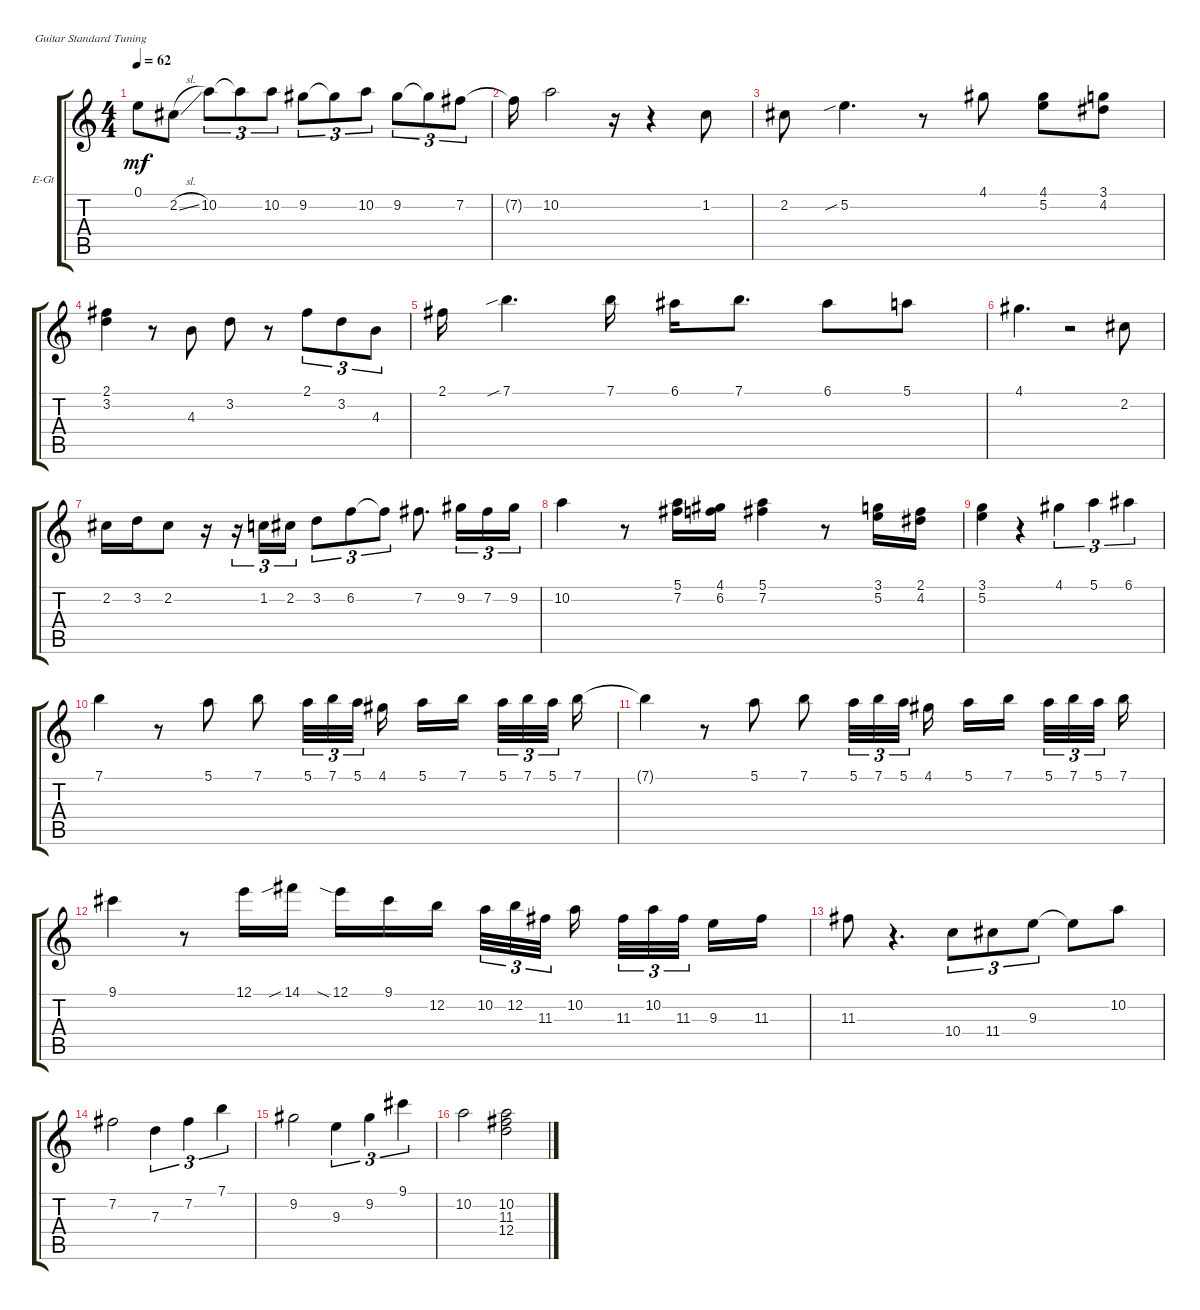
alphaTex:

\defaultSystemsLayout 4
\bracketExtendMode groupsimilarinstruments
\firstSystemTrackNameOrientation horizontal
\otherSystemsTrackNameOrientation horizontal
\track ("Electric Guitar" "E-Gt") {instrument electricguitarclean}
\staff {score tabs}
\tuning (E4 B3 G3 D3 A2 E2)
\ts (4 4)
\tempo 62
\clef g2
\ks c
0.1.8{dy mf} 2.2{sl}.8 10.2.8{tu (3 2)} 10.2{t}.8{tu (3 2)} 10.2.8{tu (3 2)} 9.2.8{tu (3 2)} 9.2{t}.8{tu (3 2)} 10.2.8{tu (3 2)} 9.2.8{tu (3 2)} 9.2{t}.8{tu (3 2)} 7.2.8{tu (3 2)} |
7.2{t}.16 10.2.2 r.16 r.4 1.2.8 |
2.2.8 5.2{sib}.4{d} r.8 4.1.8 (5.2 4.1).8 (4.2 3.1).8 |
(3.2 2.1).4 r.8 4.3.8 3.2.8 r.8 2.1.8{tu (3 2)} 3.2.8{tu (3 2)} 4.3.8{tu (3 2)} |
2.1.16 7.1{sib}.4{d} 7.1.16 6.1.16 7.1.8{d} 6.1.8 5.1.8 |
4.1.4{d} r.2 2.2.8 |
2.2.16 3.2.16 2.2.8 r.16 r.16{tu (3 2)} 1.2.16{tu (3 2)} 2.2.16{tu (3 2)} 3.2.8{tu (3 2)} 6.2.8{tu (3 2)} 6.2{t}.8{tu (3 2)} 7.2.8{d} 9.2.16{tu (3 2)} 7.2.16{tu (3 2)} 9.2.16{tu (3 2)} |
10.2.4 r.8 (7.2 5.1).16 (6.2 4.1).16 (7.2 5.1).4 r.8 (5.2 3.1).16 (4.2 2.1).16 |
(5.2 3.1).4 r.4 4.1.4{tu (3 2)} 5.1.4{tu (3 2)} 6.1.4{tu (3 2)} |
7.1.4 r.8 5.1.8 7.1.8 5.1.32{tu (3 2)} 7.1.32{tu (3 2)} 5.1.32{tu (3 2)} 4.1.16 5.1.16 7.1.16 5.1.32{tu (3 2)} 7.1.32{tu (3 2)} 5.1.32{tu (3 2)} 7.1.16 |
7.1{t}.4 r.8 5.1.8 7.1.8 5.1.32{tu (3 2)} 7.1.32{tu (3 2)} 5.1.32{tu (3 2)} 4.1.16 5.1.16 7.1.16 5.1.32{tu (3 2)} 7.1.32{tu (3 2)} 5.1.32{tu (3 2)} 7.1.16 |
9.1.4 r.8 12.1.16 14.1{sib}.16 12.1{sia}.16 9.1.16 12.2.16 10.2.32{tu (3 2)} 12.2.32{tu (3 2)} 11.3.32{tu (3 2)} 10.2.16 11.3.32{tu (3 2)} 10.2.32{tu (3 2)} 11.3.32{tu (3 2)} 9.3.16 11.3.16 |
11.3.8 r.4{d} 10.4.8{tu (3 2)} 11.4.8{tu (3 2)} 9.3.8{tu (3 2)} 9.3{t}.8 10.2.8 |
7.2.2 7.3.4{tu (3 2)} 7.2.4{tu (3 2)} 7.1.4{tu (3 2)} |
9.2.2 9.3.4{tu (3 2)} 9.2.4{tu (3 2)} 9.1.4{tu (3 2)} |
10.2.2 (11.3 12.4 10.2).2
